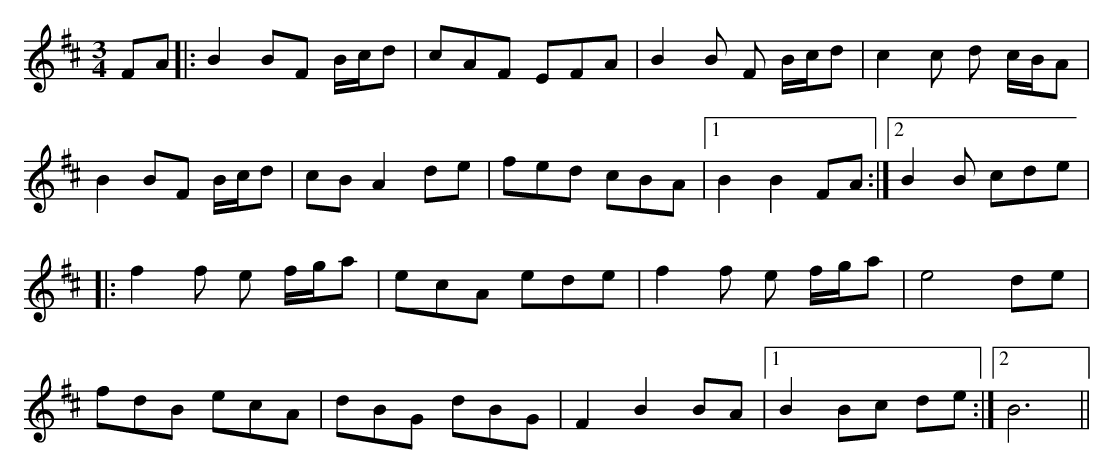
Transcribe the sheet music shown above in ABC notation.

X:1
M:3/4
K:Bmin
FA|:B2 BF B/c/d|cAF EFA|B2B F B/c/d|c2c d c/B/A|
B2 BF B/c/d|cB A2 de|fed cBA|1 B2 B2 FA:|2 B2B cde|
|:f2f e f/g/a|ecA ede|f2f e f/g/a|e4 de|
fdB ecA|dBG dBG|F2 B2 BA|1 B2 Bc de:|2 B6||
